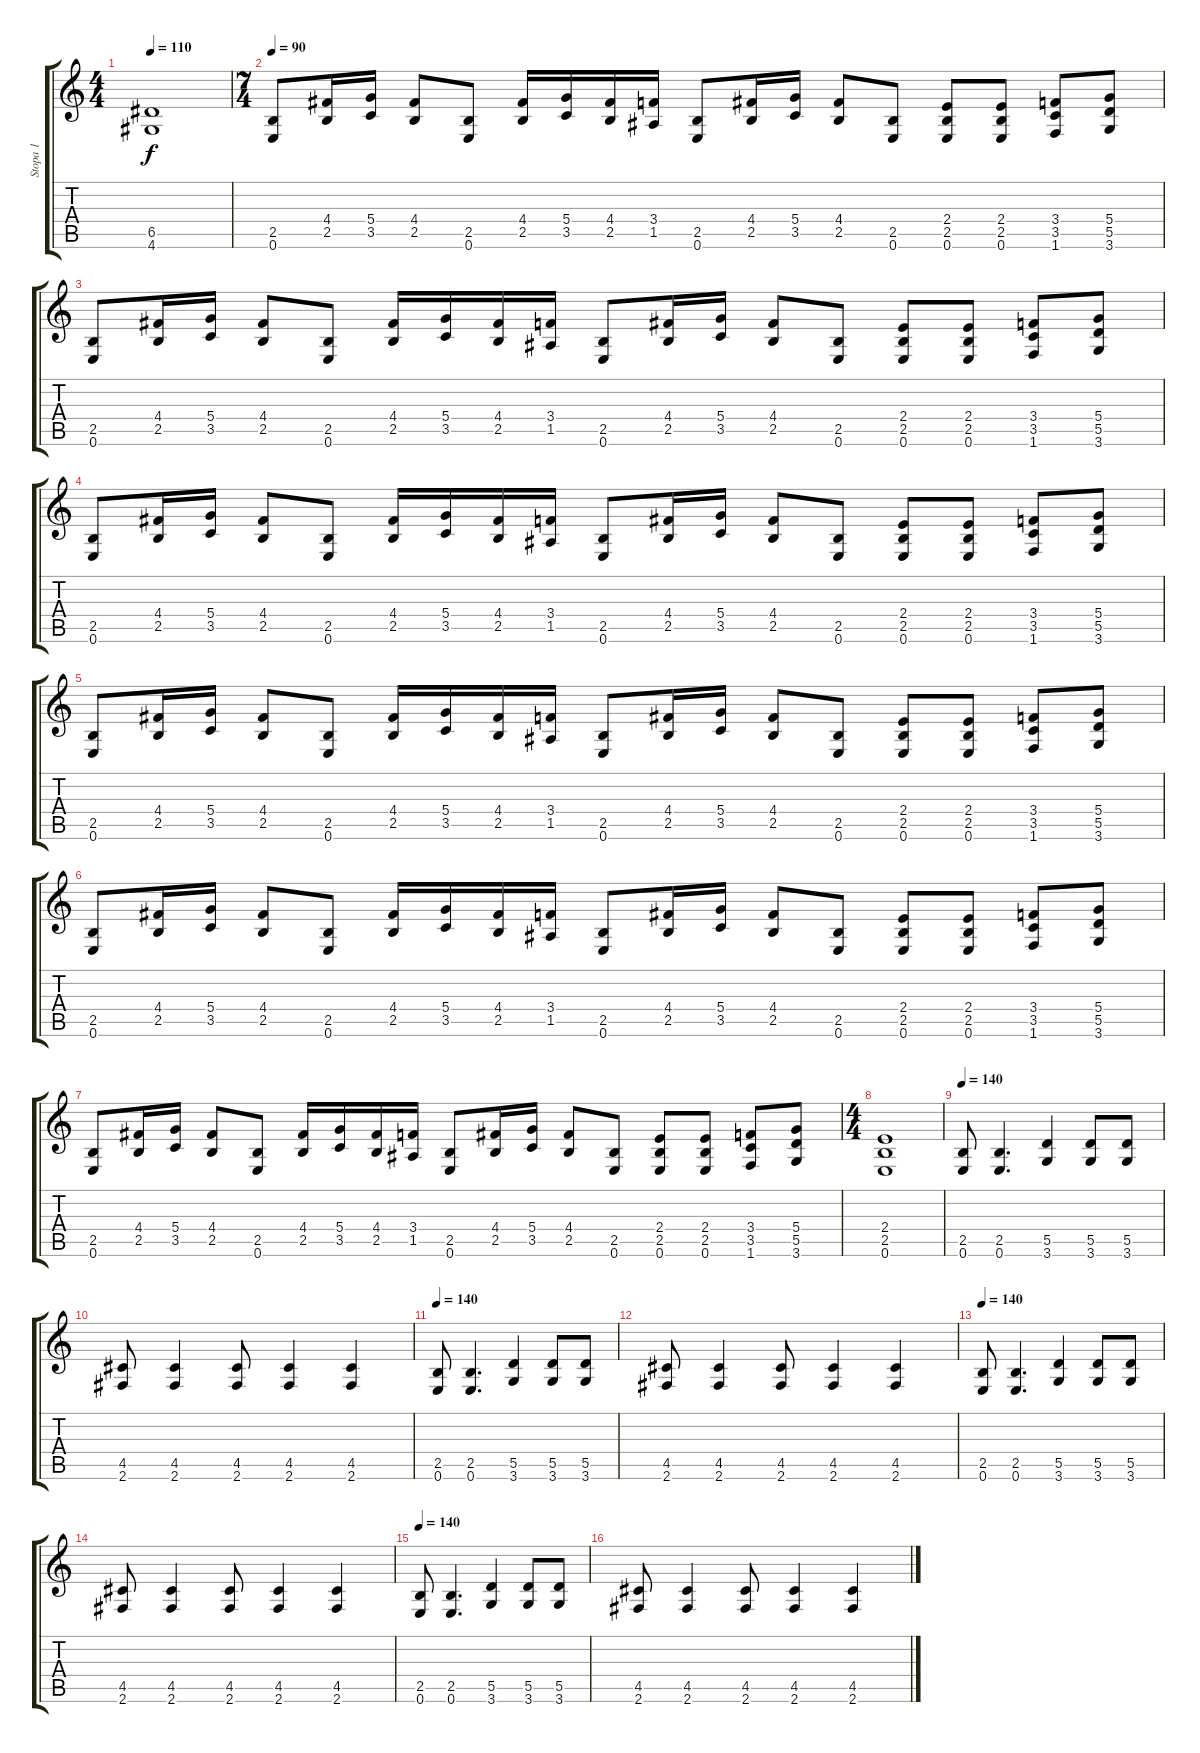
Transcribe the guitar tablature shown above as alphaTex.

\track ("Stopa 1" "Stopa 1") {instrument distortionguitar}
\staff {score tabs}
\tuning (E4 B3 G3 D3 A2 E2) {hide}
\ts (4 4)
\tempo 110
\clef g2
\ks c
(6.5{t} 4.6{t}).1{dy f} |
\ts (7 4)
\tempo 90
(2.5 0.6).8 (4.4 2.5).16 (5.4 3.5).16 (4.4 2.5).8 (2.5 0.6).8 (4.4 2.5).16 (5.4 3.5).16 (4.4 2.5).16 (3.4 1.5).16 (2.5 0.6).8 (4.4 2.5).16 (5.4 3.5).16 (4.4 2.5).8 (2.5 0.6).8 (2.4 2.5 0.6).8 (2.4 2.5 0.6).8 (3.4 3.5 1.6).8 (5.4 5.5 3.6).8 |
(2.5 0.6).8 (4.4 2.5).16 (5.4 3.5).16 (4.4 2.5).8 (2.5 0.6).8 (4.4 2.5).16 (5.4 3.5).16 (4.4 2.5).16 (3.4 1.5).16 (2.5 0.6).8 (4.4 2.5).16 (5.4 3.5).16 (4.4 2.5).8 (2.5 0.6).8 (2.4 2.5 0.6).8 (2.4 2.5 0.6).8 (3.4 3.5 1.6).8 (5.4 5.5 3.6).8 |
(2.5 0.6).8 (4.4 2.5).16 (5.4 3.5).16 (4.4 2.5).8 (2.5 0.6).8 (4.4 2.5).16 (5.4 3.5).16 (4.4 2.5).16 (3.4 1.5).16 (2.5 0.6).8 (4.4 2.5).16 (5.4 3.5).16 (4.4 2.5).8 (2.5 0.6).8 (2.4 2.5 0.6).8 (2.4 2.5 0.6).8 (3.4 3.5 1.6).8 (5.4 5.5 3.6).8 |
(2.5 0.6).8 (4.4 2.5).16 (5.4 3.5).16 (4.4 2.5).8 (2.5 0.6).8 (4.4 2.5).16 (5.4 3.5).16 (4.4 2.5).16 (3.4 1.5).16 (2.5 0.6).8 (4.4 2.5).16 (5.4 3.5).16 (4.4 2.5).8 (2.5 0.6).8 (2.4 2.5 0.6).8 (2.4 2.5 0.6).8 (3.4 3.5 1.6).8 (5.4 5.5 3.6).8 |
(2.5 0.6).8 (4.4 2.5).16 (5.4 3.5).16 (4.4 2.5).8 (2.5 0.6).8 (4.4 2.5).16 (5.4 3.5).16 (4.4 2.5).16 (3.4 1.5).16 (2.5 0.6).8 (4.4 2.5).16 (5.4 3.5).16 (4.4 2.5).8 (2.5 0.6).8 (2.4 2.5 0.6).8 (2.4 2.5 0.6).8 (3.4 3.5 1.6).8 (5.4 5.5 3.6).8 |
(2.5 0.6).8 (4.4 2.5).16 (5.4 3.5).16 (4.4 2.5).8 (2.5 0.6).8 (4.4 2.5).16 (5.4 3.5).16 (4.4 2.5).16 (3.4 1.5).16 (2.5 0.6).8 (4.4 2.5).16 (5.4 3.5).16 (4.4 2.5).8 (2.5 0.6).8 (2.4 2.5 0.6).8 (2.4 2.5 0.6).8 (3.4 3.5 1.6).8 (5.4 5.5 3.6).8 |
\ts (4 4)
(2.4 2.5 0.6).1 |
\tempo 140
(2.5 0.6).8 (2.5 0.6).4{d} (5.5 3.6).4 (5.5 3.6).8 (5.5 3.6).8 |
(4.5 2.6).8 (4.5 2.6).4 (4.5 2.6).8 (4.5 2.6).4 (4.5 2.6).4 |
\tempo 140
(2.5 0.6).8 (2.5 0.6).4{d} (5.5 3.6).4 (5.5 3.6).8 (5.5 3.6).8 |
(4.5 2.6).8 (4.5 2.6).4 (4.5 2.6).8 (4.5 2.6).4 (4.5 2.6).4 |
\tempo 140
(2.5 0.6).8 (2.5 0.6).4{d} (5.5 3.6).4 (5.5 3.6).8 (5.5 3.6).8 |
(4.5 2.6).8 (4.5 2.6).4 (4.5 2.6).8 (4.5 2.6).4 (4.5 2.6).4 |
\tempo 140
(2.5 0.6).8 (2.5 0.6).4{d} (5.5 3.6).4 (5.5 3.6).8 (5.5 3.6).8 |
(4.5 2.6).8 (4.5 2.6).4 (4.5 2.6).8 (4.5 2.6).4 (4.5 2.6).4
